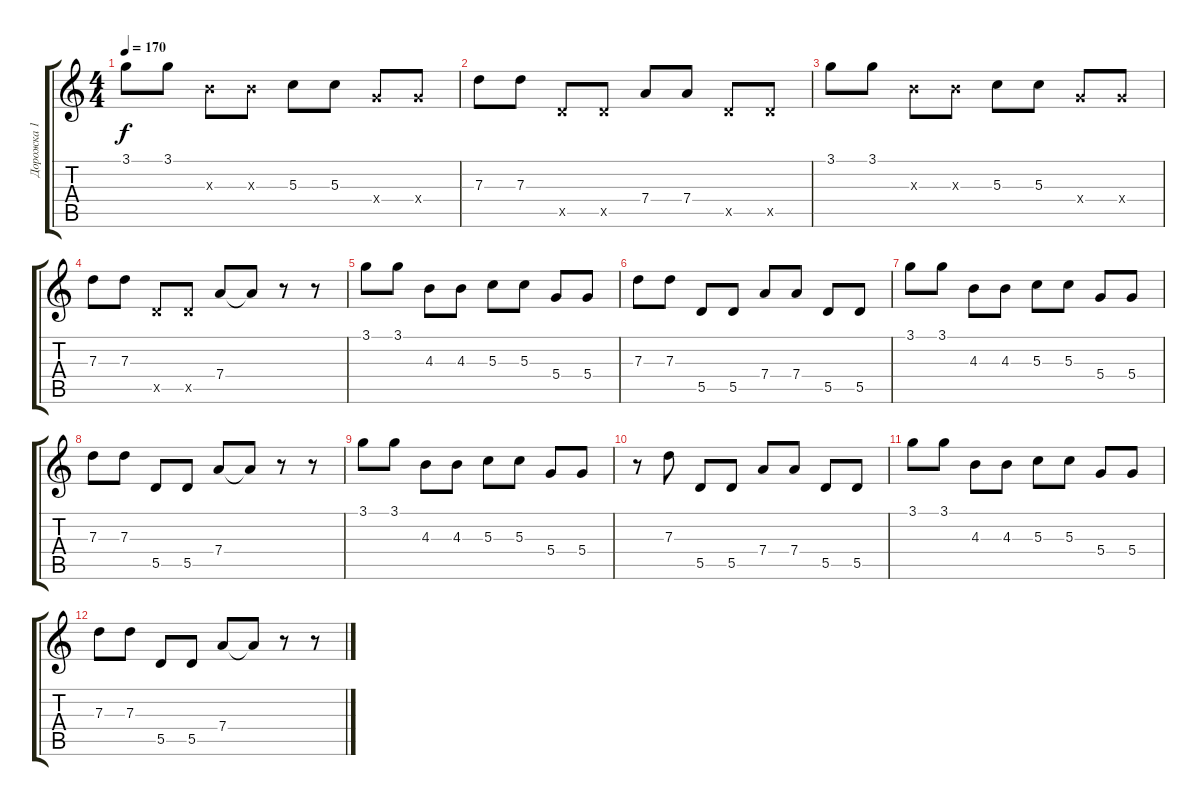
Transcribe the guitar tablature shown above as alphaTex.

\track ("Дорожка 1" "Дорожка 1") {instrument distortionguitar}
\staff {score tabs}
\tuning (E4 B3 G3 D3 A2 E2) {hide}
\ts (4 4)
\tempo 170
\clef g2
\ks c
3.1.8{dy f instrument distortionguitar} 3.1.8 4.3{x}.8 4.3{x}.8 5.3.8 5.3.8 5.4{x}.8 5.4{x}.8 |
7.3.8 7.3.8 5.5{x}.8 5.5{x}.8 7.4.8 7.4.8 5.5{x}.8 5.5{x}.8 |
3.1.8 3.1.8 4.3{x}.8 4.3{x}.8 5.3.8 5.3.8 5.4{x}.8 5.4{x}.8 |
7.3.8 7.3.8 5.5{x}.8 5.5{x}.8 7.4.8 7.4{t}.8 r.8 r.8 |
3.1.8 3.1.8 4.3.8 4.3.8 5.3.8 5.3.8 5.4.8 5.4.8 |
7.3.8 7.3.8 5.5.8 5.5.8 7.4.8 7.4.8 5.5.8 5.5.8 |
3.1.8 3.1.8 4.3.8 4.3.8 5.3.8 5.3.8 5.4.8 5.4.8 |
7.3.8 7.3.8 5.5.8 5.5.8 7.4.8 7.4{t}.8 r.8 r.8 |
3.1.8 3.1.8 4.3.8 4.3.8 5.3.8 5.3.8 5.4.8 5.4.8 |
r.8 7.3.8 5.5.8 5.5.8 7.4.8 7.4.8 5.5.8 5.5.8 |
3.1.8 3.1.8 4.3.8 4.3.8 5.3.8 5.3.8 5.4.8 5.4.8 |
7.3.8 7.3.8 5.5.8 5.5.8 7.4.8 7.4{t}.8 r.8 r.8
